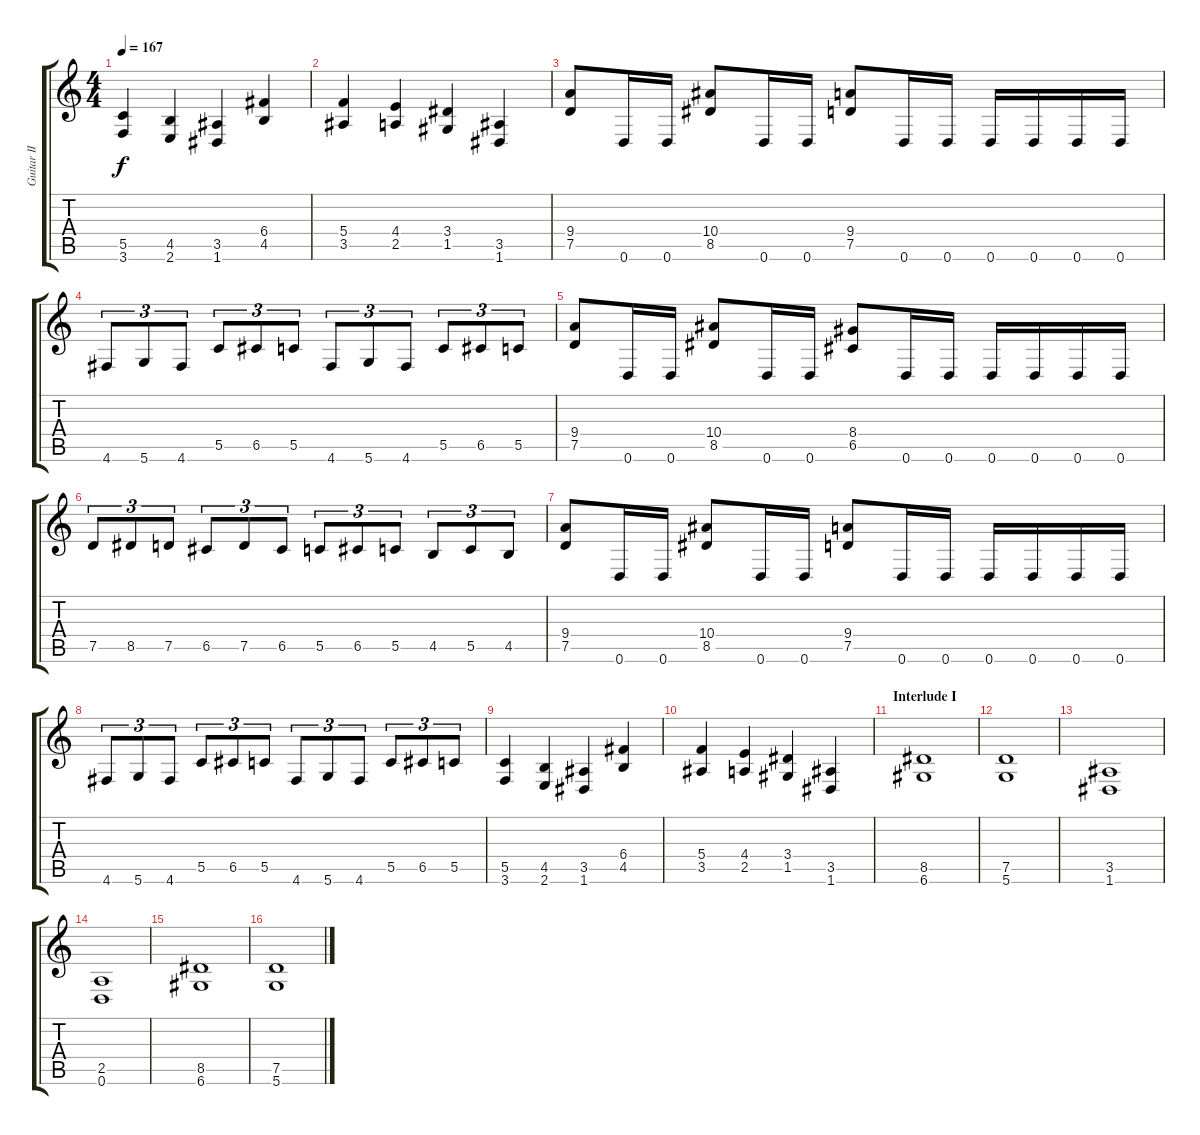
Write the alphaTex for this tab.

\track ("Guitar II" "Guitar II") {instrument distortionguitar}
\staff {score tabs}
\tuning (D4 A3 F3 C3 G2 D2) {hide}
\ts (4 4)
\tempo 167
\clef g2
\ks c
(5.5 3.6).4{dy f} (4.5 2.6).4 (3.5 1.6).4 (6.4 4.5).4 |
(5.4 3.5).4 (4.4 2.5).4 (3.4 1.5).4 (3.5 1.6).4 |
(9.4 7.5).8 0.6.16 0.6.16 (10.4 8.5).8 0.6.16 0.6.16 (9.4 7.5).8 0.6.16 0.6.16 0.6.16 0.6.16 0.6.16 0.6.16 |
4.6.8{tu (3 2)} 5.6.8{tu (3 2)} 4.6.8{tu (3 2)} 5.5.8{tu (3 2)} 6.5.8{tu (3 2)} 5.5.8{tu (3 2)} 4.6.8{tu (3 2)} 5.6.8{tu (3 2)} 4.6.8{tu (3 2)} 5.5.8{tu (3 2)} 6.5.8{tu (3 2)} 5.5.8{tu (3 2)} |
(9.4 7.5).8 0.6.16 0.6.16 (10.4 8.5).8 0.6.16 0.6.16 (8.4 6.5).8 0.6.16 0.6.16 0.6.16 0.6.16 0.6.16 0.6.16 |
7.5.8{tu (3 2)} 8.5.8{tu (3 2)} 7.5.8{tu (3 2)} 6.5.8{tu (3 2)} 7.5.8{tu (3 2)} 6.5.8{tu (3 2)} 5.5.8{tu (3 2)} 6.5.8{tu (3 2)} 5.5.8{tu (3 2)} 4.5.8{tu (3 2)} 5.5.8{tu (3 2)} 4.5.8{tu (3 2)} |
(9.4 7.5).8 0.6.16 0.6.16 (10.4 8.5).8 0.6.16 0.6.16 (9.4 7.5).8 0.6.16 0.6.16 0.6.16 0.6.16 0.6.16 0.6.16 |
4.6.8{tu (3 2)} 5.6.8{tu (3 2)} 4.6.8{tu (3 2)} 5.5.8{tu (3 2)} 6.5.8{tu (3 2)} 5.5.8{tu (3 2)} 4.6.8{tu (3 2)} 5.6.8{tu (3 2)} 4.6.8{tu (3 2)} 5.5.8{tu (3 2)} 6.5.8{tu (3 2)} 5.5.8{tu (3 2)} |
(5.5 3.6).4 (4.5 2.6).4 (3.5 1.6).4 (6.4 4.5).4 |
(5.4 3.5).4 (4.4 2.5).4 (3.4 1.5).4 (3.5 1.6).4 |
\section ("" "Interlude I")
(8.5 6.6).1 |
(7.5 5.6).1 |
(3.5 1.6).1 |
(2.5 0.6).1 |
(8.5 6.6).1 |
(7.5 5.6).1
